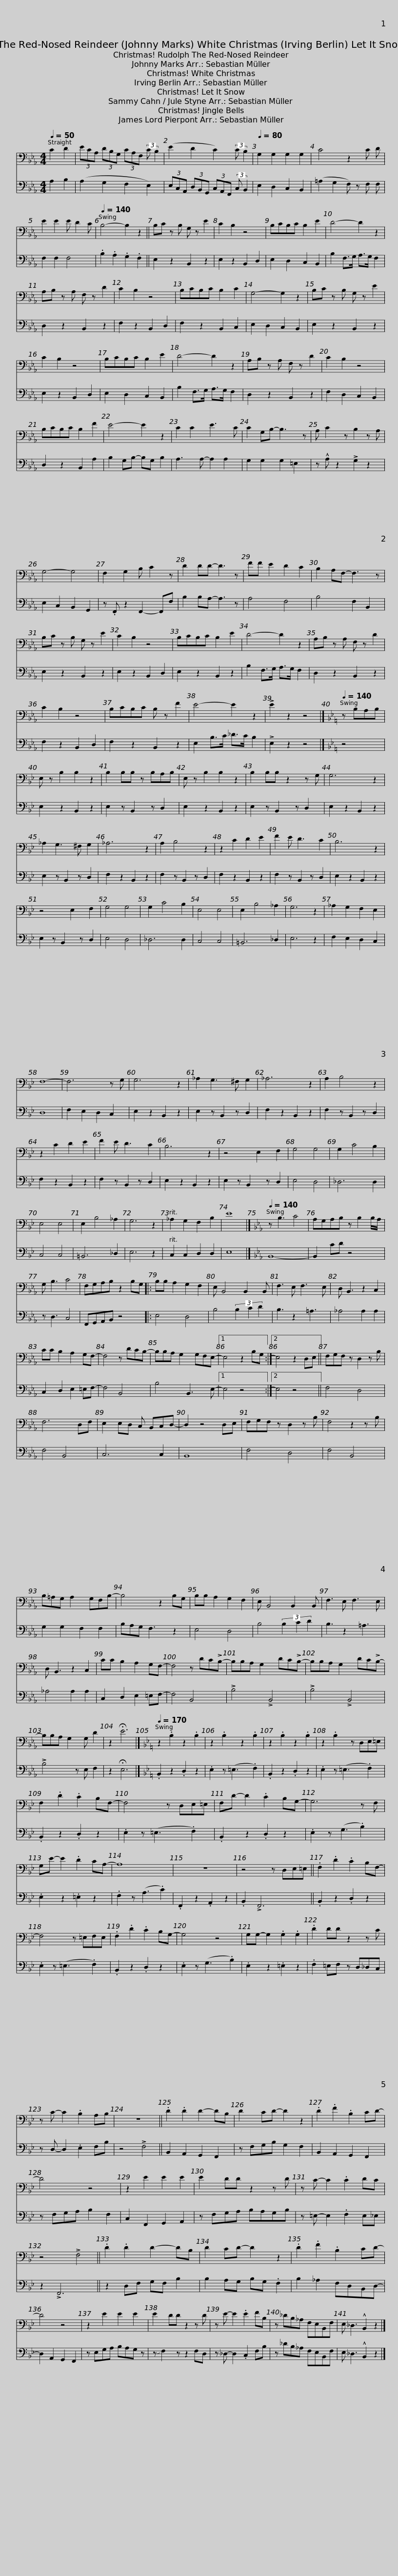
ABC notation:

X:1
%%score 1 2
L:1/8
Q:1/4=50
M:4/4
I:linebreak $
K:Eb
V:1 bass
V:2 bass
V:1
 C2 D2 | (3ECA, (3DB,G, (3CA,F, (3:2:2C B,2 | (E2 D2 C2) (3:2:2C B,2 |$[Q:1/4=80] G,2 G,2 G,2 G,2 | C4 z2 C D | %5
 E2 E2 E D2 C |[Q:1/4=140] B,4- B,2 z2 || B,C z B, G, z E2 |$ C2 B,2 z4 | B,CB,C B,2 E2 | %10
 D4- D2 z2 | A,B, z A, F, z D2 | C2 B,2 z4 |$ B,CB,C B,2 C2 | G,4- G,2 z2 | %15
 B,C z B, G, z E2 | C2 B,2 z4 | B,CB,C B,2 E2 |$ D4- D2 z2 | A,B, z A, F, z D2 | %20
 C2 B,2 z4 | B,CB,C B,2 F2 | E4- E2 z2 |$ C2 C2 E3 C | C2 G,B,- B,3 z | %25
 A, C2 z B,2 z A, | G,4- G,4 | F,2 G,2 B, C2 z |$ D2 DD- D3 z | FF E2 D2 C2 | %30
 B,2 A,F,- F,3 z | B,C z B, G, z E2 | C2 B,2 z4 |$ B,CB,C B,2 E2 | D4- D2 z2 | %35
 A,B, z A, F, z D2 | C2 B,2 z4 |$ B,CB,C B, z F2 | E4- E2 z2 | !>!E2 z2 z4 |]$ %40
[K:Bb][Q:1/4=140] z B,A,B, | E, z B,2 B,2 z2 | B,2 B,B, z B,A,B, | E, z B,2 B,2 z2 | B,2 B,B, z2 z G, | %45
 G,6 z2 |$ _A,2 G,3 ^F, G,2 | _A,6 z2 | A,2 B,4 z2 | z2 C2 D2 E2 | %50
 F2 E D3 C2 | B,6 z2 | z4 E,2 F,2 |$ G,4 G,4 | G,2 C4 B,2 | %55
 E,4 E,4 | E,2 B,4 _A,2 | G,6 z2 | _A,2 G,2 F,2 E,2 | F,8- | %60
 F,6 z G, | G,6 z2 |$ _A,2 G,3 ^F, G,2 | _A,6 z2 | A,2 B,4 z2 | %65
 z2 C2 D2 E2 | F2 E D3 C2 | B,6 z2 | z4 E,2 F,2 |$ G,4 G,4 | %70
 G,2 C4 B,2 | E,4 E,4 | E,2 B,4 _A,2 | G,6 z2 | _A,2 G,2 F,2 B,2 | %75
 E8 |]$[K:Eb][Q:1/4=140] z B,3 C4 | A,G,A,B, z B,2 B,/A,/ | G, B,3 C4 | F,G,A,B, z2 B,G, |: %80
 B,B, A,2 G,2 F,2 | E, B,,4 B,,2 B,, |$ F,3 E, F,3 E, | D, B,,3 z2 C,2 | CC B,2 A,2 G,F,- | %85
 F,4 z DCB,- | B,B,A, G,2 G,F,E,- |1 E,4 z2 B,G, :|2 E,4 z2 D,E, ||$ F,G,F, z D,2 z B, | %90
 F,6 D,F, | E,2 E,D, C, B,,C,D,- | D,2 z4 D,E, | F,G,F, z D,2 z B, | F,4 z2 z B, |$ %95
 B,=A,G, A,2 G,F,B,- | B,4 z2 B,G, | B,B, A,2 G,2 F,2 | E, B,,4 B,,2 B,, | F,3 E, F,3 E, | %100
 D, B,,3 z2 C,2 |$ CC B,2 A,2 G,F,- | F,4 z DC!>!B,- | B,B,A, G,2 DC!>!B,- | B,B,A, G,2 DC!>!B,- | %105
 B,B,A, G,2 G, D2 | z2 !fermata!E6 |]$[K:Bb][Q:1/4=170] z2 .B,2 z2 .B,2 | z2 .B,2 z2 .B,2 | z2 .B,2 z2 .B,2 | %110
 z2 .B,2 z D,E,=E, | F,2 .D2 .C2 B,F,- |$ F,4 z D,E,=E, | F,D- D2 .C2 B,G,- | G,6 z F, | %115
 G,E- E2 .D2 CA,- | A,8 |$ z8 | z4 z D,E,=E, || .F,2 .D2 .C2 B,F,- | %120
 F,4 z =E,F,E, | .F,2 .D2 .C2 B,G,- |$ G,4 z4 | G,G,- G,2 .G,2 .G,2 | .D2 DD z2 z C | %125
 z C- C2 .B,2 A,B, | z8 ||$ .D2 .D2 D2- DB, | D2 CD- D2 z2 | .D2 .F2 .B,2 CD- | %130
 D4 z4 | z2 E2 E2 E2 |$ E2 DD z2 z D | z C- C2 .C2 DC | z4 !>!F,4 || %135
 .D2 .D2 D2- DB, |$ D2 CD- D2 z2 | .D2 .F2 .B,2 CD- | D4 z4 | z2 E2 E2 E2 |$ %140
 E2 DD z2 z D | z E- E2 .E2 FB, | z _DB,_A, F,E,B,,F, | E, _D,3 !^!B,,2 z2 |] %144
V:2
 A,2 B,2 | (A,2 G,2 F,2 E,2) | (3E,C,A,, (3D,B,,G,, (3C,A,,F,, (3:2:2C, B,,2 |$ E,2 D,2 C,2 B,,2 | (=A,2 G,2 F,) z F, F, | %5
 F,2 F,2 F,4 | .B,2 .A,2 .G,2 .F,2 || E,2 z2 B,,2 z2 |$ E,2 z2 B,,2 D,2 | E,2 D,2 C,2 B,,2 | %10
 B,2 F,>G, A,>G, F,2 | D,2 z2 B,,2 z2 | F,2 z2 B,,2 D,2 |$ F,2 z2 B,,2 C,2 | E,2 D,2 C,2 B,,2 | %15
 E,2 z2 B,,2 z2 | E,2 z2 B,,2 D,2 | E,2 D,2 C,2 B,,2 |$ B,2 F,>G, A,>G, F,2 | D,2 z2 B,,2 z2 | %20
 F,2 D,2 C,2 B,,2 | D,2 z2 B,,2 A,2 | B,2 G,B,- B,G, B,2 |$ A,3 A,- A,2 A,2 | G,2 G,2 G,2 =E,2 | %25
 z !^!A, z2 !>!G,2 z2 | E,2 C,2 B,,2 G,,2 | z .F,, z2 F,,2- F,,F, |$ B,2 B,A,- A,3 z | A,4 F,4 | %30
 B,4 F,2 B,,2 | E,2 z2 B,,2 z2 | E,2 z2 B,,2 D,2 |$ E,2 z2 B,,2 z2 | B,2 F,>G, A,>G, F,2 | %35
 D,2 z2 B,,2 z2 | F,2 z2 B,,2 D,2 |$ F,2 z2 B,,2 z2 | E,2 B,>C _D>C B,2 | !>!E,2 z2 z4 |]$ %40
[K:Bb] z4 | E,2 z2 B,,2 z2 | E,2 z B,,2 z D,2 | E,2 z2 B,,2 z2 | E,2 z B,,2 z D,2 | %45
 E,2 z2 B,,2 z2 |$ E,2 z B,,2 z D,2 | F,2 z2 B,,2 z2 | F,2 z B,,2 z D,2 | F,2 z2 B,,2 z2 | %50
 F,2 z B,,2 z D,2 | E,2 z2 B,,2 z2 | E,2 z B,,2 z D,2 |$ E,4 D,4 | _D,6 D,2 | %55
 C,4 C,4 | =B,,6 _D,2 | E,6 z2 | F,2 E,2 D,2 C,2 | D,8 | %60
 F,2 E,2 D,2 C,2 | E,2 z2 B,,2 z2 |$ E,2 z B,,2 z D,2 | F,2 z2 B,,2 z2 | F,2 z B,,2 z D,2 | %65
 F,2 z2 B,,2 z2 | F,2 z B,,2 z D,2 | E,2 z2 B,,2 z2 | E,2 z B,,2 z D,2 |$ E,4 D,4 | %70
 _D,6 D,2 | C,4 C,4 | =B,,6 _D,2 | E,6 z2 | C,2 C,2 D,2 D,2 | %75
 E,8 |]$[K:Eb] B,,8- | B,,2 CD z4 | z D,3 C,4 | F,,G,,A,,B,, z4 |: %80
 E,4 D,4 | B,4 (3B,2 C2 D2 |$ B,3 z2 =A,3 | !courtesy!_A,4 A,2 A,2 | C,2 D,2 E,2 =E,F,- | %85
 F,4 B,,4 | B,4 B,,3 E,- |1 E,4 z4 :|2 E,4 z4 ||$ F,4 D,4 | %90
 F,4 B,,4 | C,6 C,2 | B,,8 | F,4 D,4 | F,4 B,,4 |$ %95
 G,2 G,2 F,2 F,2 | B,A,G, F,3 z2 | E,4 D,4 | B,4 (3B,2 C2 D2 | B,3 z2 =A,3 | %100
 !courtesy!_A,4 A,2 A,2 |$ C,2 D,2 E,2 =E,F,- | F,4 B,,4 | !>!B,4 !>!B,,4 | !>!B,4 !>!B,,4 | %105
 !>!B,4 z E, F,2 | z2 !fermata!E,6 |]$[K:Bb] .B,,2 z2 .D,2 z2 | .E,2 z (=E,3 .F,2) | .B,,2 z2 .D,2 z2 | %110
 .E,2 z (=E,3 .F,2) | .B,,2 z2 .D,2 z2 |$ .E,2 z (=E,3 .F,2) | .B,,2 z2 .D,2 z2 | .E,2 z (G,3 .B,2) | %115
 .E,2 z2 .=E,2 z2 | .F,2 z (A,3 .C2) |$ .F,,2 z2 .A,,2 z2 | .B,,2 !>!F,,6 || .B,,2 z2 .D,2 z2 | %120
 .E,2 z (=E,3 .F,2) | .B,,2 z2 .D,2 z2 |$ .E,2 z (G,3 .B,2) | .E,2 z2 .=E,2 z2 | .F,2 =E,F, z D,_D,C, | %125
 z D,- D,2 .E,2 F,B, | z4 !>!F,4 ||$ B,,2 A,,2 G,,2 F,,2 | z F,G,B, G,2 F,2 | B,,2 A,,2 G,,2 F,,2 | %130
 z F,G,A, B,2 F,2 | C,2 F,,2 G,,2 A,,2 |$ z F,G,A, B,A,G,B, | z =E,- E,2 .F,2 E,_E, | z2 !>!F,,6 || %135
 z2 D,F, G,F, B,2 |$ B,2 A,G, B,G, .F,2 | B,2 _A,2 F,D,B,,D,- | D,2 A,,2 G,,2 F,,2 | z E,G,A, B,A,G, z |$ %140
 z !slide!F,2 z z2 F,D, | z _D,- D,2 .C,2 F,B, | z _DB,_A, F,E,B,,F, | E, _D,3 !^!B,,2 z2 |] %144
